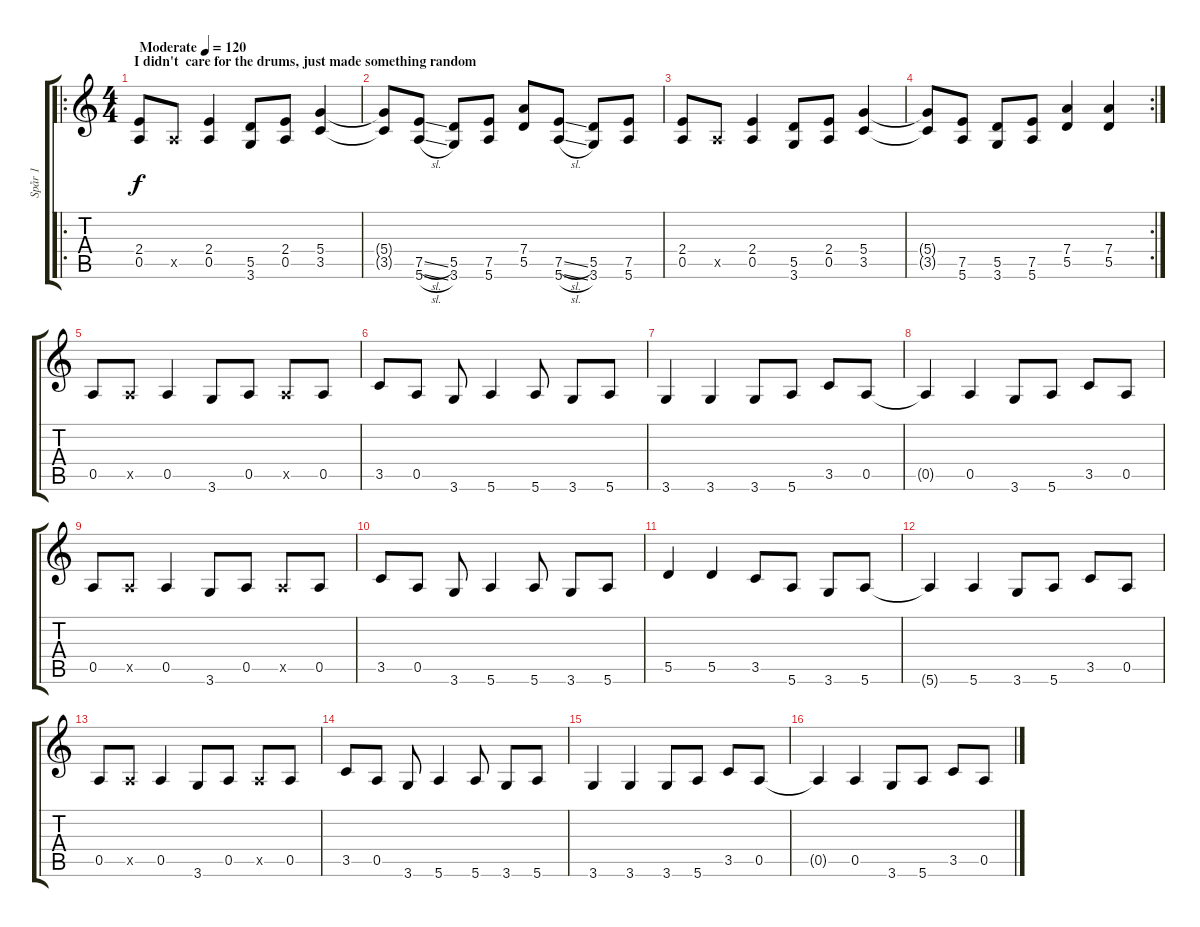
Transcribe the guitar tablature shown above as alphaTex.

\track ("Spår 1" "Spår 1") {instrument distortionguitar}
\staff {score tabs}
\tuning (E4 B3 G3 D3 A2 E2) {hide}
\ro
\ts (4 4)
\section ("" "I didn't  care for the drums, just made something random")
\tempo (120 "Moderate")
\clef g2
\ks c
(2.4 0.5).8{dy f instrument distortionguitar} 0.5{x}.8 (2.4 0.5).4 (5.5 3.6).8 (2.4 0.5).8 (5.4 3.5).4 |
(5.4{t} 3.5{t}).8 (7.5{sl} 5.6{sl}).8 (5.5 3.6).8 (7.5 5.6).8 (7.4 5.5).8 (7.5{sl} 5.6{sl}).8 (5.5 3.6).8 (7.5 5.6).8 |
(2.4 0.5).8 0.5{x}.8 (2.4 0.5).4 (5.5 3.6).8 (2.4 0.5).8 (5.4 3.5).4 |
\rc 2
(5.4{t} 3.5{t}).8 (7.5 5.6).8 (5.5 3.6).8 (7.5 5.6).8 (7.4 5.5).4 (7.4 5.5).4 |
0.5.8 0.5{x}.8 0.5.4 3.6.8 0.5.8 0.5{x}.8 0.5.8 |
3.5.8 0.5.8 3.6.8 5.6.4 5.6.8 3.6.8 5.6.8 |
3.6.4 3.6.4 3.6.8 5.6.8 3.5.8 0.5.8 |
0.5{t}.4 0.5.4 3.6.8 5.6.8 3.5.8 0.5.8 |
0.5.8 0.5{x}.8 0.5.4 3.6.8 0.5.8 0.5{x}.8 0.5.8 |
3.5.8 0.5.8 3.6.8 5.6.4 5.6.8 3.6.8 5.6.8 |
5.5.4 5.5.4 3.5.8 5.6.8 3.6.8 5.6.8 |
5.6{t}.4 5.6.4 3.6.8 5.6.8 3.5.8 0.5.8 |
0.5.8 0.5{x}.8 0.5.4 3.6.8 0.5.8 0.5{x}.8 0.5.8 |
3.5.8 0.5.8 3.6.8 5.6.4 5.6.8 3.6.8 5.6.8 |
3.6.4 3.6.4 3.6.8 5.6.8 3.5.8 0.5.8 |
0.5{t}.4 0.5.4 3.6.8 5.6.8 3.5.8 0.5.8
